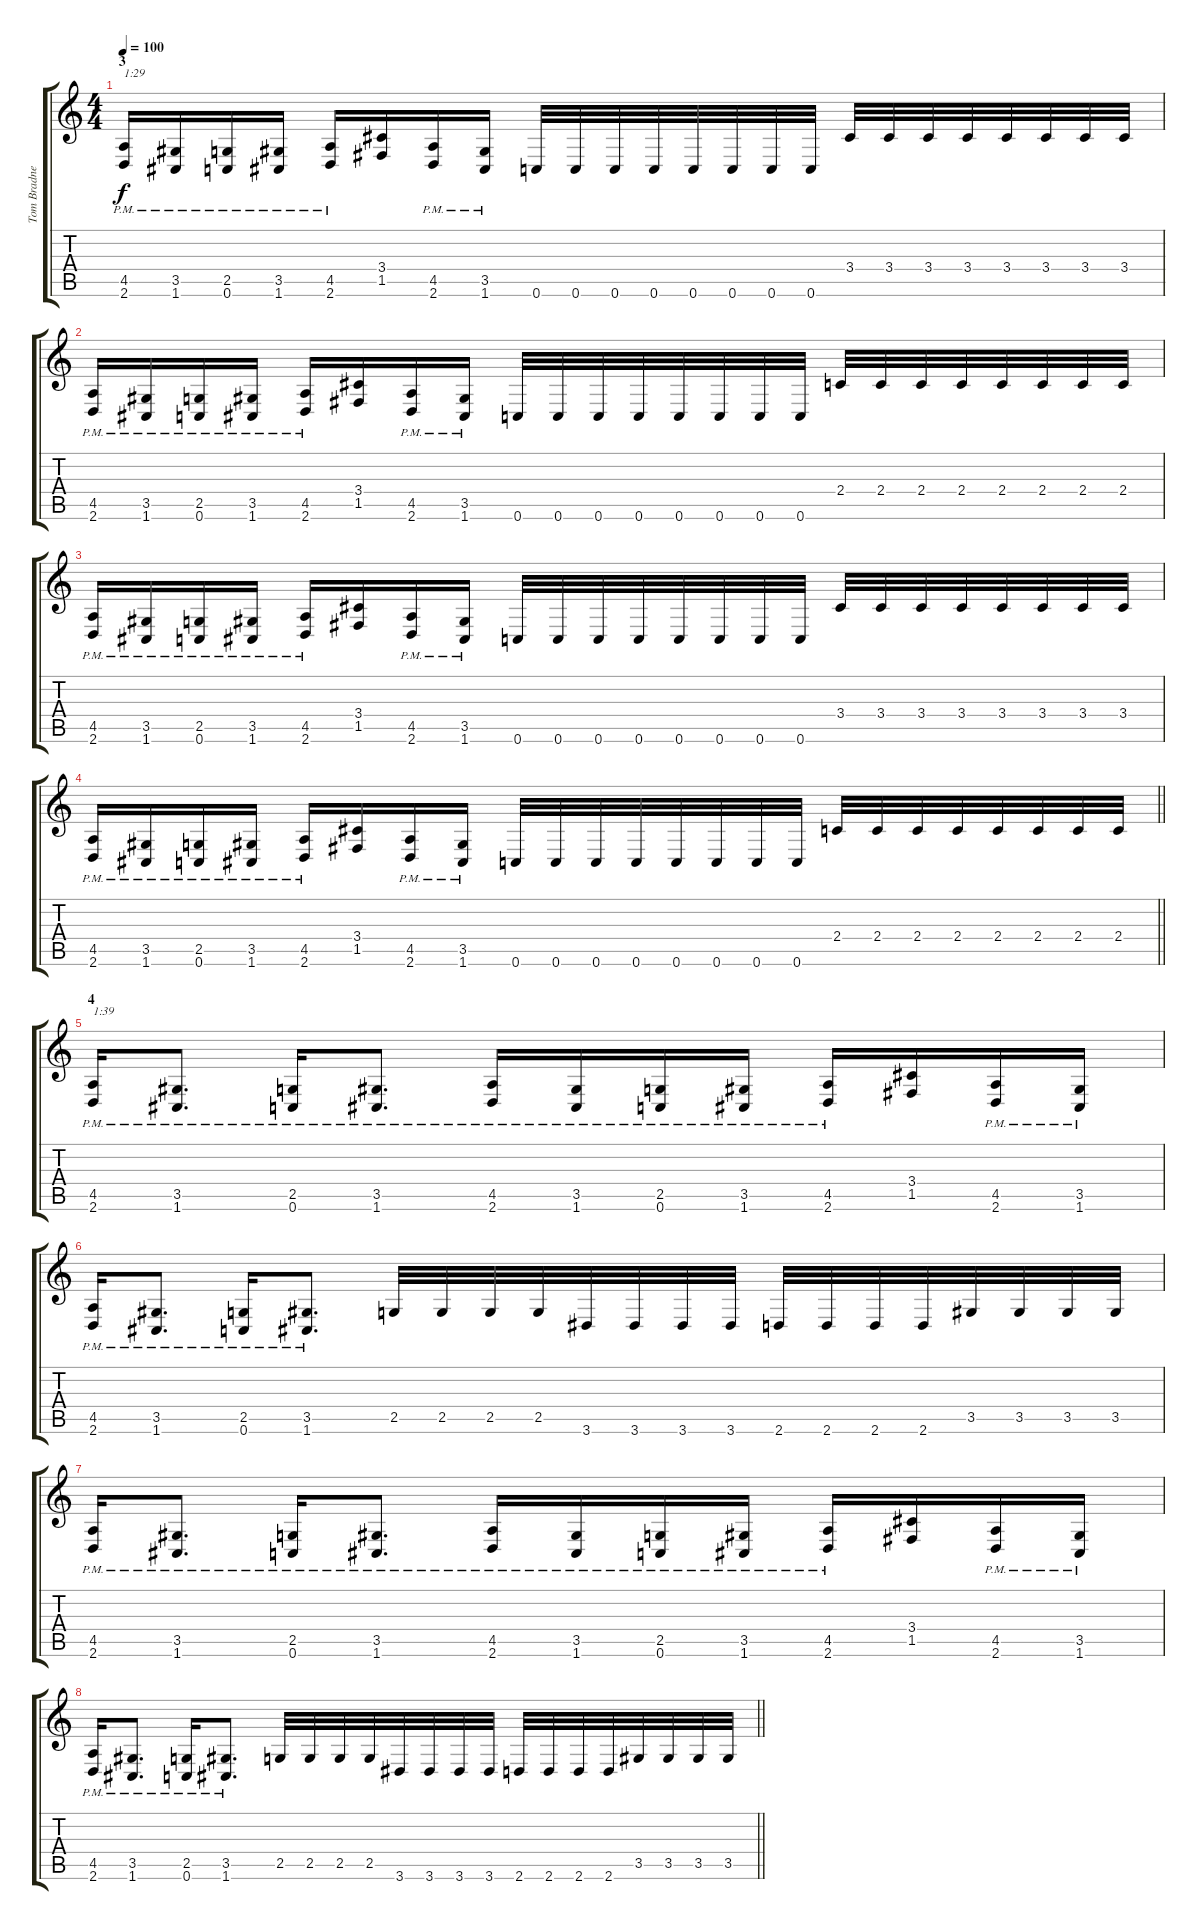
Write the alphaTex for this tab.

\track ("Tom Bradner" "Tom Bradne") {instrument distortionguitar}
\staff {score tabs}
\tuning (C4 G3 Eb3 Bb2 F2 C2) {hide}
\ts (4 4)
\section ("" "3")
\tempo 100
\clef g2
\ks c
(4.5{pm} 2.6{pm}).16{txt "1:29" dy f} (3.5{pm} 1.6{pm}).16 (2.5{pm} 0.6{pm}).16 (3.5{pm} 1.6{pm}).16 (4.5{pm} 2.6{pm}).16 (3.4 1.5).16 (4.5{pm} 2.6{pm}).16 (3.5{pm} 1.6{pm}).16 0.6.32 0.6.32 0.6.32 0.6.32 0.6.32 0.6.32 0.6.32 0.6.32 3.4.32 3.4.32 3.4.32 3.4.32 3.4.32 3.4.32 3.4.32 3.4.32 |
(4.5{pm} 2.6{pm}).16 (3.5{pm} 1.6{pm}).16 (2.5{pm} 0.6{pm}).16 (3.5{pm} 1.6{pm}).16 (4.5{pm} 2.6{pm}).16 (3.4 1.5).16 (4.5{pm} 2.6{pm}).16 (3.5{pm} 1.6{pm}).16 0.6.32 0.6.32 0.6.32 0.6.32 0.6.32 0.6.32 0.6.32 0.6.32 2.4.32 2.4.32 2.4.32 2.4.32 2.4.32 2.4.32 2.4.32 2.4.32 |
(4.5{pm} 2.6{pm}).16 (3.5{pm} 1.6{pm}).16 (2.5{pm} 0.6{pm}).16 (3.5{pm} 1.6{pm}).16 (4.5{pm} 2.6{pm}).16 (3.4 1.5).16 (4.5{pm} 2.6{pm}).16 (3.5{pm} 1.6{pm}).16 0.6.32 0.6.32 0.6.32 0.6.32 0.6.32 0.6.32 0.6.32 0.6.32 3.4.32 3.4.32 3.4.32 3.4.32 3.4.32 3.4.32 3.4.32 3.4.32 |
\barLineRight lightlight
(4.5{pm} 2.6{pm}).16 (3.5{pm} 1.6{pm}).16 (2.5{pm} 0.6{pm}).16 (3.5{pm} 1.6{pm}).16 (4.5{pm} 2.6{pm}).16 (3.4 1.5).16 (4.5{pm} 2.6{pm}).16 (3.5{pm} 1.6{pm}).16 0.6.32 0.6.32 0.6.32 0.6.32 0.6.32 0.6.32 0.6.32 0.6.32 2.4.32 2.4.32 2.4.32 2.4.32 2.4.32 2.4.32 2.4.32 2.4.32 |
\section ("" "4")
(4.5{pm} 2.6{pm}).16{txt "1:39"} (3.5{pm} 1.6{pm}).8{d} (2.5{pm} 0.6{pm}).16 (3.5{pm} 1.6{pm}).8{d} (4.5{pm} 2.6{pm}).16 (3.5{pm} 1.6{pm}).16 (2.5{pm} 0.6{pm}).16 (3.5{pm} 1.6{pm}).16 (4.5{pm} 2.6{pm}).16 (3.4 1.5).16 (4.5{pm} 2.6{pm}).16 (3.5{pm} 1.6{pm}).16 |
(4.5{pm} 2.6{pm}).16 (3.5{pm} 1.6{pm}).8{d} (2.5{pm} 0.6{pm}).16 (3.5{pm} 1.6{pm}).8{d} 2.5.32 2.5.32 2.5.32 2.5.32 3.6.32 3.6.32 3.6.32 3.6.32 2.6.32 2.6.32 2.6.32 2.6.32 3.5.32 3.5.32 3.5.32 3.5.32 |
(4.5{pm} 2.6{pm}).16 (3.5{pm} 1.6{pm}).8{d} (2.5{pm} 0.6{pm}).16 (3.5{pm} 1.6{pm}).8{d} (4.5{pm} 2.6{pm}).16 (3.5{pm} 1.6{pm}).16 (2.5{pm} 0.6{pm}).16 (3.5{pm} 1.6{pm}).16 (4.5{pm} 2.6{pm}).16 (3.4 1.5).16 (4.5{pm} 2.6{pm}).16 (3.5{pm} 1.6{pm}).16 |
\barLineRight lightlight
(4.5{pm} 2.6{pm}).16 (3.5{pm} 1.6{pm}).8{d} (2.5{pm} 0.6{pm}).16 (3.5{pm} 1.6{pm}).8{d} 2.5.32 2.5.32 2.5.32 2.5.32 3.6.32 3.6.32 3.6.32 3.6.32 2.6.32 2.6.32 2.6.32 2.6.32 3.5.32 3.5.32 3.5.32 3.5.32
